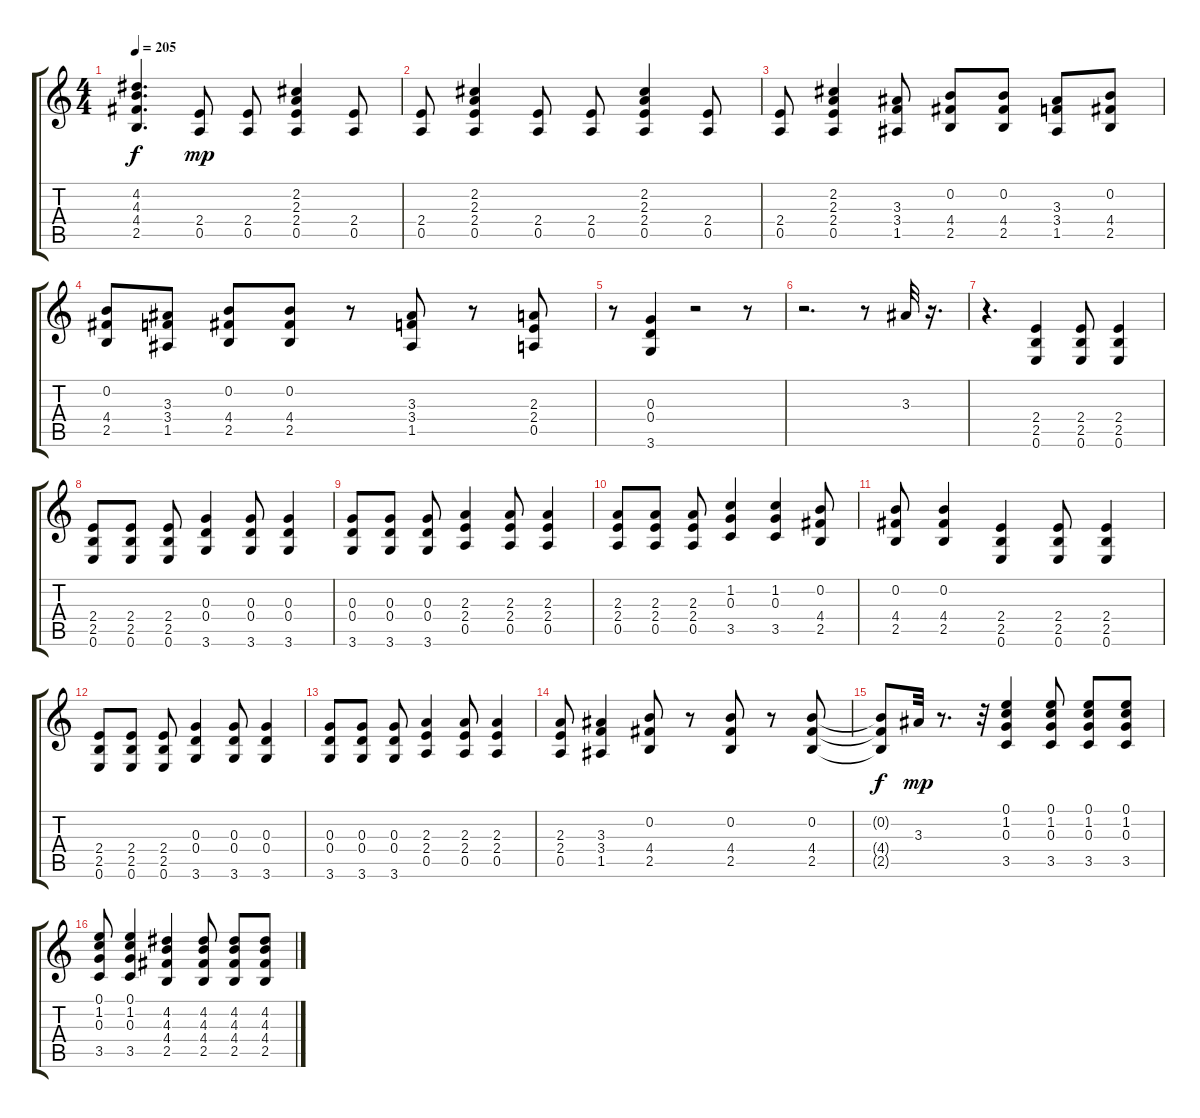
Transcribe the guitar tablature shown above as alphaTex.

\track "" {instrument distortionguitar}
\staff {score tabs}
\tuning (E4 B3 G3 D3 A2 E2) {hide}
\ts (4 4)
\tempo 205
\clef g2
\ks c
(4.2{t} 4.3{t} 4.4{t} 2.5{t}).4{d dy f} (2.4 0.5).8{dy mp} (2.4 0.5).8 (2.2 2.3 2.4 0.5).4 (2.4 0.5).8 |
(2.4 0.5).8 (2.2 2.3 2.4 0.5).4 (2.4 0.5).8 (2.4 0.5).8 (2.2 2.3 2.4 0.5).4 (2.4 0.5).8 |
(2.4 0.5).8 (2.2 2.3 2.4 0.5).4 (3.3 3.4 1.5).8 (0.2 4.4 2.5).8 (0.2 4.4 2.5).8 (3.3 3.4 1.5).8 (0.2 4.4 2.5).8 |
(0.2 4.4 2.5).8 (3.3 3.4 1.5).8 (0.2 4.4 2.5).8 (0.2 4.4 2.5).8 r.8 (3.3 3.4 1.5).8 r.8 (2.3 2.4 0.5).8 |
r.8 (0.3 0.4 3.6).4 r.2 r.8 |
r.2{d} r.8 3.3.32 r.16{d} |
r.4{d} (2.4 2.5 0.6).4 (2.4 2.5 0.6).8 (2.4 2.5 0.6).4 |
(2.4 2.5 0.6).8 (2.4 2.5 0.6).8 (2.4 2.5 0.6).8 (0.3 0.4 3.6).4 (0.3 0.4 3.6).8 (0.3 0.4 3.6).4 |
(0.3 0.4 3.6).8 (0.3 0.4 3.6).8 (0.3 0.4 3.6).8 (2.3 2.4 0.5).4 (2.3 2.4 0.5).8 (2.3 2.4 0.5).4 |
(2.3 2.4 0.5).8 (2.3 2.4 0.5).8 (2.3 2.4 0.5).8 (1.2 0.3 3.5).4 (1.2 0.3 3.5).4 (0.2 4.4 2.5).8 |
(0.2 4.4 2.5).8 (0.2 4.4 2.5).4 (2.4 2.5 0.6).4 (2.4 2.5 0.6).8 (2.4 2.5 0.6).4 |
(2.4 2.5 0.6).8 (2.4 2.5 0.6).8 (2.4 2.5 0.6).8 (0.3 0.4 3.6).4 (0.3 0.4 3.6).8 (0.3 0.4 3.6).4 |
(0.3 0.4 3.6).8 (0.3 0.4 3.6).8 (0.3 0.4 3.6).8 (2.3 2.4 0.5).4 (2.3 2.4 0.5).8 (2.3 2.4 0.5).4 |
(2.3 2.4 0.5).8 (3.3 3.4 1.5).4 (0.2 4.4 2.5).8 r.8 (0.2 4.4 2.5).8 r.8 (0.2 4.4 2.5).8 |
(0.2{t} 4.4{t} 2.5{t}).8{dy f} 3.3.32{dy mp} r.8{d} r.32 (0.1 1.2 0.3 3.5).4 (0.1 1.2 0.3 3.5).8 (0.1 1.2 0.3 3.5).8 (0.1 1.2 0.3 3.5).8 |
(0.1 1.2 0.3 3.5).8 (0.1 1.2 0.3 3.5).4 (4.2 4.3 4.4 2.5).4 (4.2 4.3 4.4 2.5).8 (4.2 4.3 4.4 2.5).8 (4.2 4.3 4.4 2.5).8
